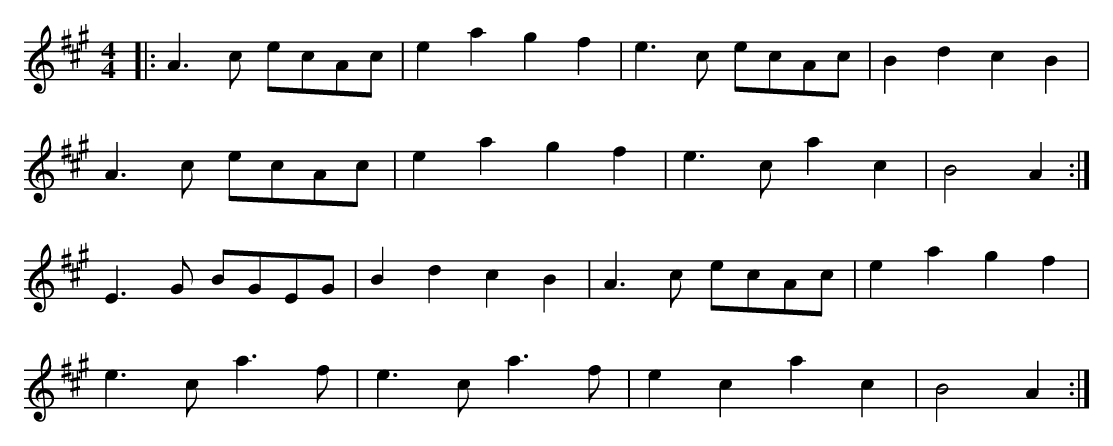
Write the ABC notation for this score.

X:1
M:4/4
K:A
|:A3 c ecAc|e2 a2 g2 f2|e3 c ecAc|B2 d2 c2 B2|
A3 c ecAc|e2 a2 g2 f2|e3 c a2 c2|B4 A2:|
E3 G BGEG|B2 d2 c2 B2|A3 c ecAc|e2 a2 g2 f2|
e3 c a3 f|e3 c a3 f|e2 c2 a2 c2|B4 A2:|
